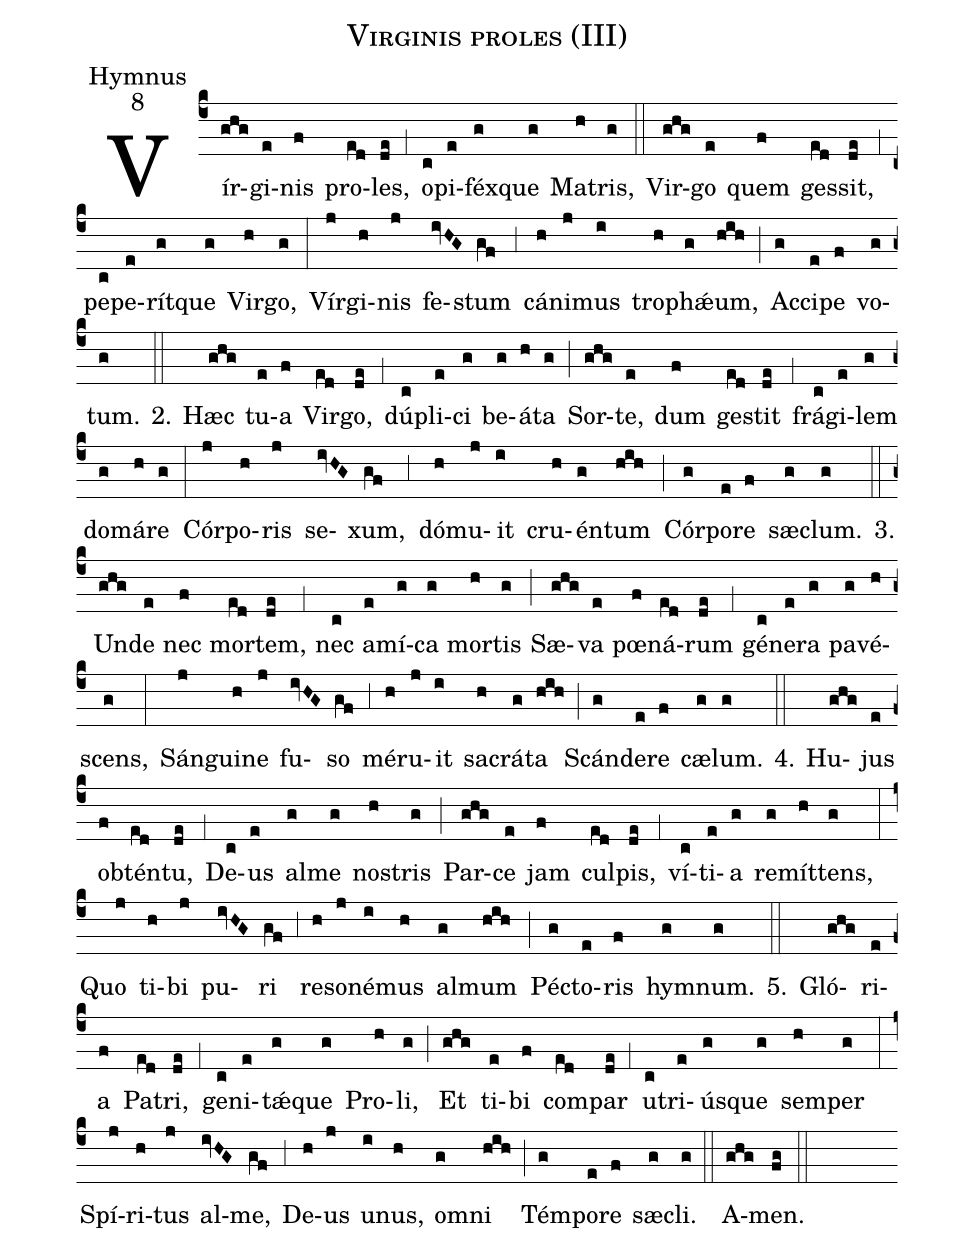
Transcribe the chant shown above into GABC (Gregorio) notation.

name:Virginis proles (III);
office-part:Hymnus;
mode:8;
%%
(c4) Vír(ghg)gi(e)nis(f) pro(ed)les,(de) (,1) o(c)pi(e)féx(g)que(g) Ma(h)tris,(g) (::)
Vir(ghg)go(e) quem(f) ges(ed)sit,(de) (,1) pe(c)pe(e)rít(g)que(g) Vir(h)go,(g) (:)
Vír(j)gi(h)nis(j) fe(ivHG)stum(gf) (,3) cá(h)ni(j)mus(i) tro(h)ph<sp>'ae</sp>(g)um,(hih) (;) Ac(g)ci(e)pe(f) vo(g)tum.(g) 2.(::) Hæc(ghg) tu(e)a(f) Vir(ed)go,(de) (,1) dú(c)pli(e)ci(g) be(g)á(h)ta(g) (;) Sor(ghg)te,(e) dum(f) ge(ed)stit(de) (,1) frá(c)gi(e)lem(g) do(g)má(h)re(g) (:)
Cór(j)po(h)ris(j) se(ivHG)xum,(gf) (,3) dó(h)mu(j)it(i) cru(h)én(g)tum(hih) (;) Cór(g)po(e)re(f) sæ(g)clum.(g) 3.(::) Un(ghg)de(e) nec(f) mor(ed)tem,(de) (,1) nec(c) a(e)mí(g)ca(g) mor(h)tis(g) (;) Sæ(ghg)va(e) pœ(f)ná(ed)rum(de) (,1) gé(c)ne(e)ra(g) pa(g)vé(h)scens,(g) (:)
Sán(j)gui(h)ne(j) fu(ivHG)so(gf) (,3) mé(h)ru(j)it(i) sa(h)crá(g)ta(hih) (;) Scán(g)de(e)re(f) cæ(g)lum.(g) 4.(::) Hu(ghg)jus(e) ob(f)tén(ed)tu,(de) (,1) De(c)us(e) al(g)me(g) no(h)stris(g) (;) Par(ghg)ce(e) jam(f) cul(ed)pis,(de) (,1) ví(c)ti(e)a(g) re(g)mít(h)tens,(g) (:)
Quo(j) ti(h)bi(j) pu(ivHG)ri(gf) (,3) re(h)so(j)né(i)mus(h) al(g)mum(hih) (;) Pé(g)cto(e)ris(f) hy(g)mnum.(g) 5.(::) Gló(ghg)ri(e)a(f) Pa(ed)tri,(de) (,1) ge(c)ni(e)t<sp>'ae</sp>(g)que(g) Pro(h)li,(g) (;) Et(ghg) ti(e)bi(f) com(ed)par(de) (,1) u(c)tri(e)ú(g)sque(g) sem(h)per(g) (:)
Spí(j)ri(h)tus(j) al(ivHG)me,(gf) (,3) De(h)us(j) u(i)nus,(h) o(g)mni(hih) (;) Tém(g)po(e)re(f) sæ(g)cli.(g) (::)
A(ghg)men.(fg) (::)
